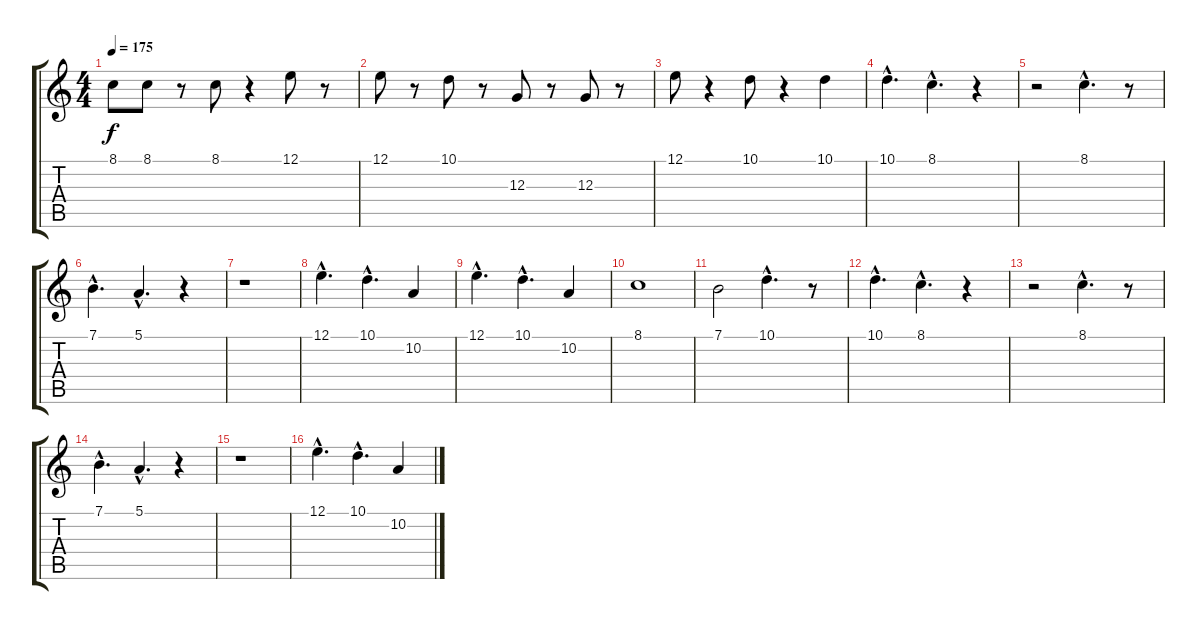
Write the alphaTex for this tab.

\track "" {instrument fx5brightness}
\staff {score tabs}
\tuning (E4 B3 G3 D3 A2 E2) {hide}
\ts (4 4)
\tempo 175
\clef g2
\ks c
8.1.8{dy f} 8.1.8 r.8 8.1.8 r.4 12.1.8 r.8 |
12.1.8 r.8 10.1.8 r.8 12.3.8 r.8 12.3.8 r.8 |
12.1.8 r.4 10.1.8 r.4 10.1.4 |
10.1{hac}.4{d} 8.1{hac}.4{d} r.4 |
r.2 8.1{hac}.4{d} r.8 |
7.1{hac}.4{d} 5.1{hac}.4{d} r.4 |
r.1 |
12.1{hac}.4{d} 10.1{hac}.4{d} 10.2.4 |
12.1{hac}.4{d} 10.1{hac}.4{d} 10.2.4 |
8.1.1 |
7.1.2 10.1{hac}.4{d} r.8 |
10.1{hac}.4{d} 8.1{hac}.4{d} r.4 |
r.2 8.1{hac}.4{d} r.8 |
7.1{hac}.4{d} 5.1{hac}.4{d} r.4 |
r.1 |
12.1{hac}.4{d} 10.1{hac}.4{d} 10.2.4
